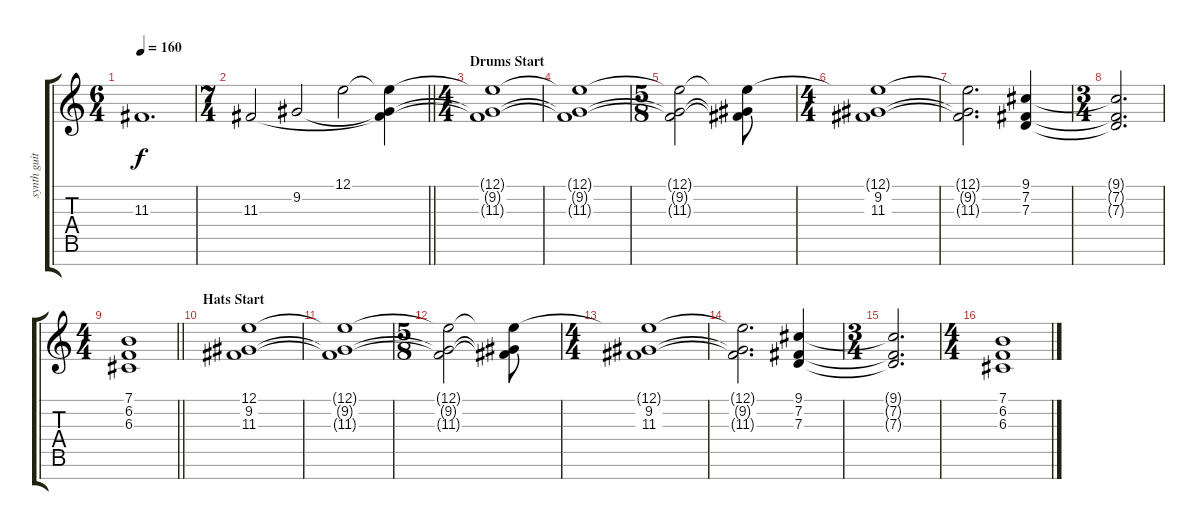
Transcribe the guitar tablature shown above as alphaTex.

\track ("synth guitar" "synth guit") {instrument choiraahs}
\staff {score tabs}
\tuning (E4 B3 G3 D3 A2 E2 B1) {hide}
\ts (6 4)
\tempo 160
\clef g2
\ks c
11.3{t}.1{d dy f} |
\ts (7 4)
\barLineRight lightlight
11.3.2 9.2.2 12.1.2 (12.1{t} 9.2{t} 11.3{t}).4 |
\ts (4 4)
\section ("" "Drums Start")
(12.1{t} 9.2{t} 11.3{t}).1{volume 1} |
(12.1{t} 9.2{t} 11.3{t}).1 |
\ts (5 8)
(12.1{t} 9.2{t} 11.3{t}).2{volume 2} (12.1{t} 9.2{t} 11.3{t}).8 |
\ts (4 4)
(12.1{t} 9.2 11.3).1{volume 6} |
(12.1{t} 9.2{t} 11.3{t}).2{d} (9.1 7.2 7.3).4 |
\ts (3 4)
(9.1{t} 7.2{t} 7.3{t}).2{d} |
\ts (4 4)
\barLineRight lightlight
(7.1 6.2 6.3).1 |
\section ("" "Hats Start")
(12.1 9.2 11.3).1{volume 1} |
(12.1{t} 9.2{t} 11.3{t}).1 |
\ts (5 8)
(12.1{t} 9.2{t} 11.3{t}).2 (12.1{t} 9.2{t} 11.3{t}).8 |
\ts (4 4)
(12.1{t} 9.2 11.3).1{volume 6} |
(12.1{t} 9.2{t} 11.3{t}).2{d} (9.1 7.2 7.3).4 |
\ts (3 4)
(9.1{t} 7.2{t} 7.3{t}).2{d} |
\ts (4 4)
(7.1 6.2 6.3).1
